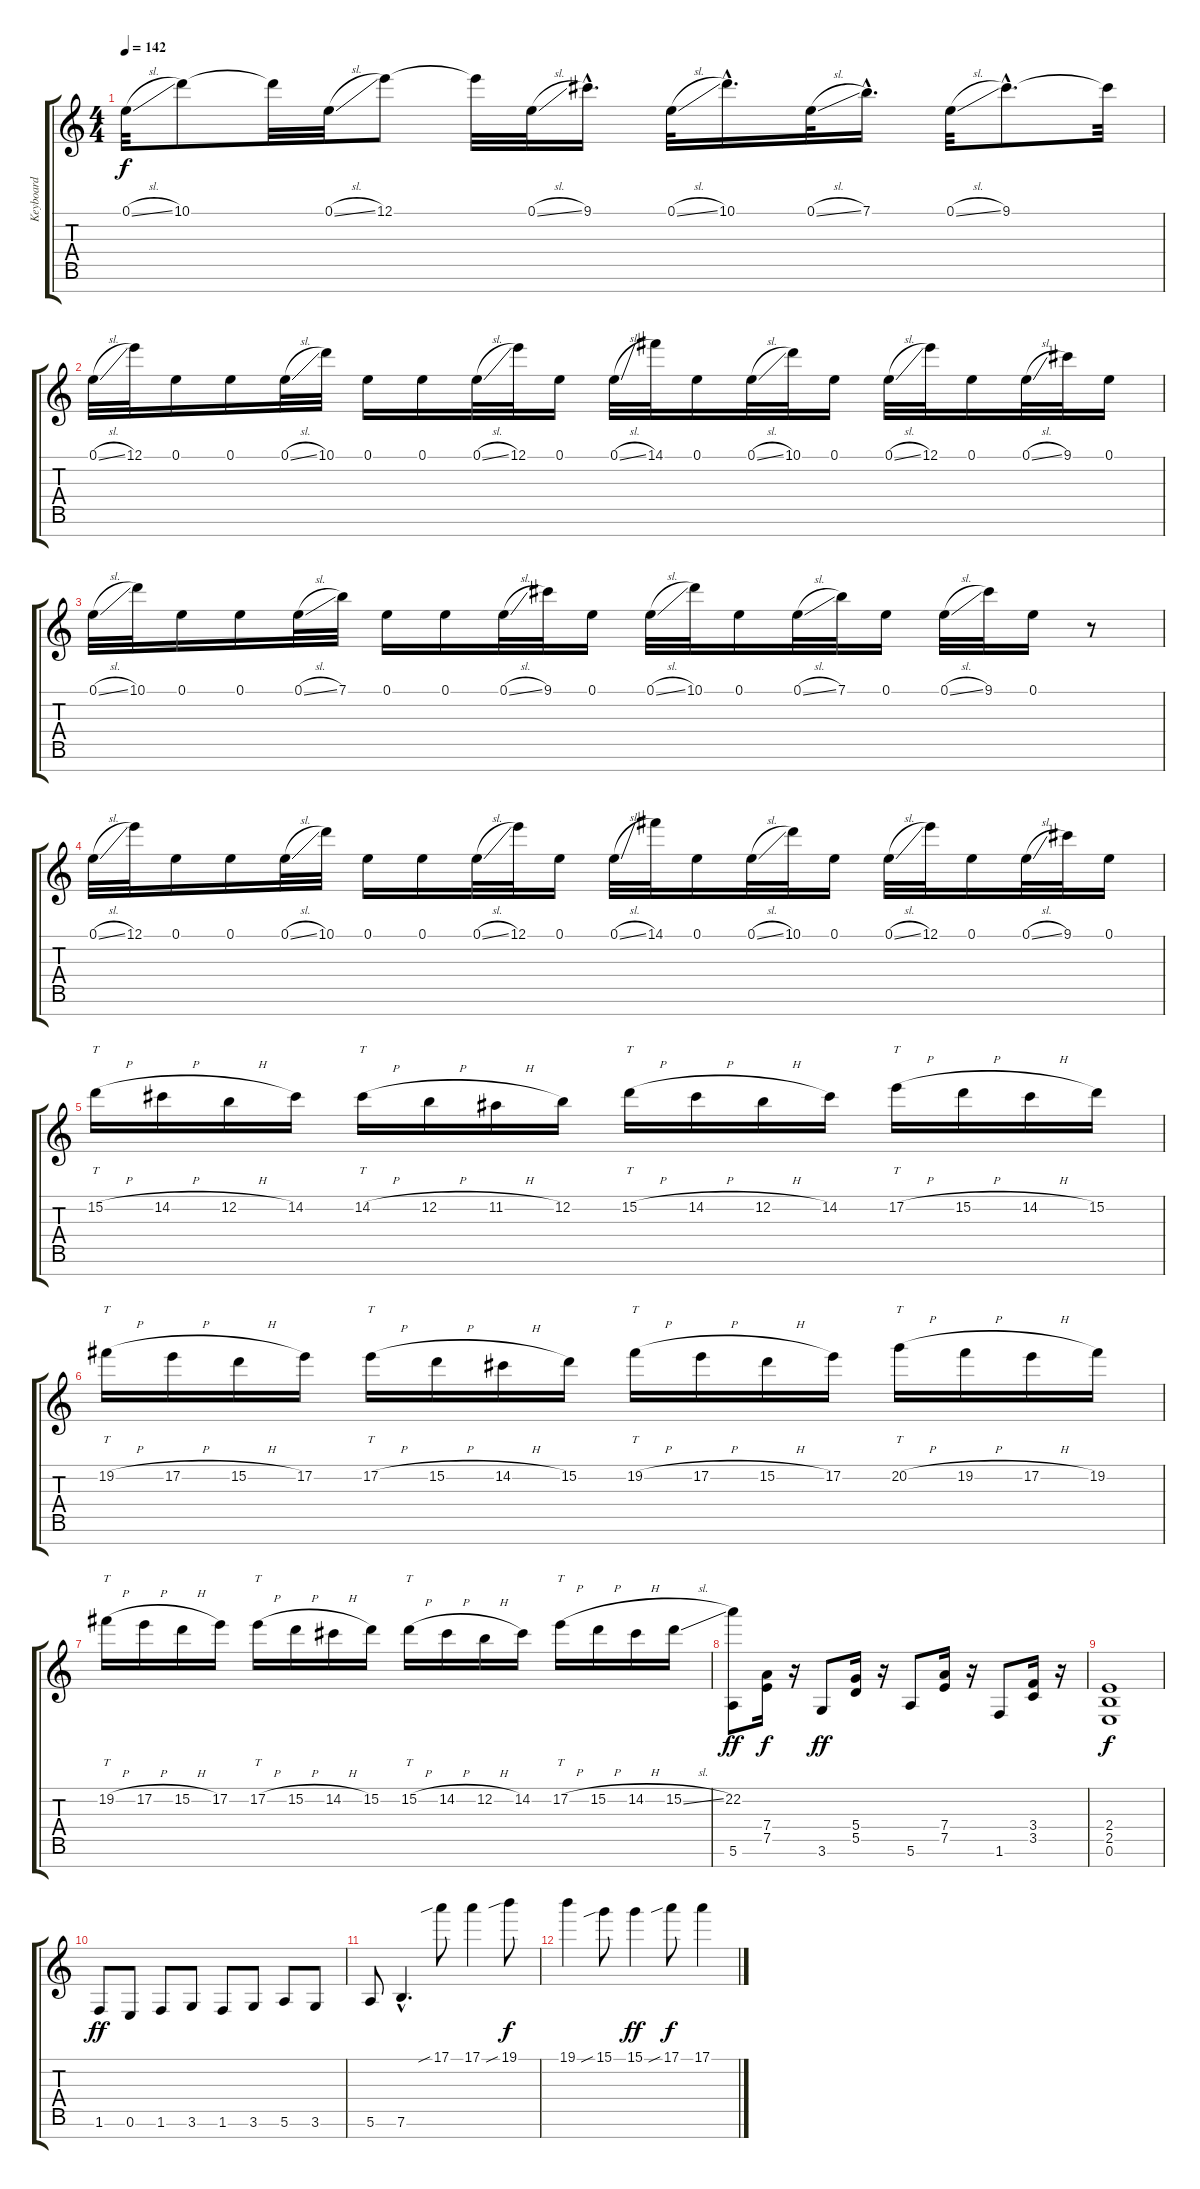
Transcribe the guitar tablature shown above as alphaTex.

\track ("Keyboard" "Keyboard") {instrument drawbarorgan}
\staff {score tabs}
\tuning (E5 B4 G4 D4 A3 E3 B2) {hide}
\ts (4 4)
\tempo 142
\clef g2
\ks c
0.1{sl}.32{dy f} 10.1.8 10.1{t}.32 0.1{sl}.32 12.1.8 12.1{t}.32 0.1{sl}.32 9.1{hac}.16{d} 0.1{sl}.32 10.1{hac}.16{d} 0.1{sl}.32 7.1{hac}.16{d} 0.1{sl}.32 9.1{hac}.8{d} 9.1{t}.32 |
0.1{sl}.32 12.1.32 0.1.16 0.1.16 0.1{sl}.32 10.1.32 0.1.16 0.1.16 0.1{sl}.32 12.1.32 0.1.16 0.1{sl}.32 14.1.32 0.1.16 0.1{sl}.32 10.1.32 0.1.16 0.1{sl}.32 12.1.32 0.1.16 0.1{sl}.32 9.1.32 0.1.16 |
0.1{sl}.32 10.1.32 0.1.16 0.1.16 0.1{sl}.32 7.1.32 0.1.16 0.1.16 0.1{sl}.32 9.1.32 0.1.16 0.1{sl}.32 10.1.32 0.1.16 0.1{sl}.32 7.1.32 0.1.16 0.1{sl}.32 9.1.32 0.1.16 r.8 |
0.1{sl}.32 12.1.32 0.1.16 0.1.16 0.1{sl}.32 10.1.32 0.1.16 0.1.16 0.1{sl}.32 12.1.32 0.1.16 0.1{sl}.32 14.1.32 0.1.16 0.1{sl}.32 10.1.32 0.1.16 0.1{sl}.32 12.1.32 0.1.16 0.1{sl}.32 9.1.32 0.1.16 |
15.2{h}.16{tt} 14.2{h}.16 12.2{h}.16 14.2.16 14.2{h}.16{tt} 12.2{h}.16 11.2{h}.16 12.2.16 15.2{h}.16{tt} 14.2{h}.16 12.2{h}.16 14.2.16 17.2{h}.16{tt} 15.2{h}.16 14.2{h}.16 15.2.16 |
19.2{h}.16{tt} 17.2{h}.16 15.2{h}.16 17.2.16 17.2{h}.16{tt} 15.2{h}.16 14.2{h}.16 15.2.16 19.2{h}.16{tt} 17.2{h}.16 15.2{h}.16 17.2.16 20.2{h}.16{tt} 19.2{h}.16 17.2{h}.16 19.2.16 |
19.2{h}.16{tt} 17.2{h}.16 15.2{h}.16 17.2.16 17.2{h}.16{tt} 15.2{h}.16 14.2{h}.16 15.2.16 15.2{h}.16{tt} 14.2{h}.16 12.2{h}.16 14.2.16 17.2{h}.16{tt} 15.2{h}.16 14.2{h}.16 15.2{sl}.16 |
(22.2 5.6).8{dy ff} (7.4 7.5).16{dy f} r.16 3.6.8{dy ff} (5.4 5.5).16 r.16 5.6.8 (7.4 7.5).16 r.16 1.6.8 (3.4 3.5).16 r.16 |
(2.4 2.5 0.6).1{dy f} |
1.6.8{dy ff} 0.6.8 1.6.8 3.6.8 1.6.8 3.6.8 5.6.8 3.6.8 |
5.6.8 7.6{hac}.4{d} 17.1{sib}.8 17.1.4 19.1{sib}.8{dy f} |
19.1.4 15.1{sib}.8 15.1.4{dy ff} 17.1{sib}.8{dy f} 17.1.4
